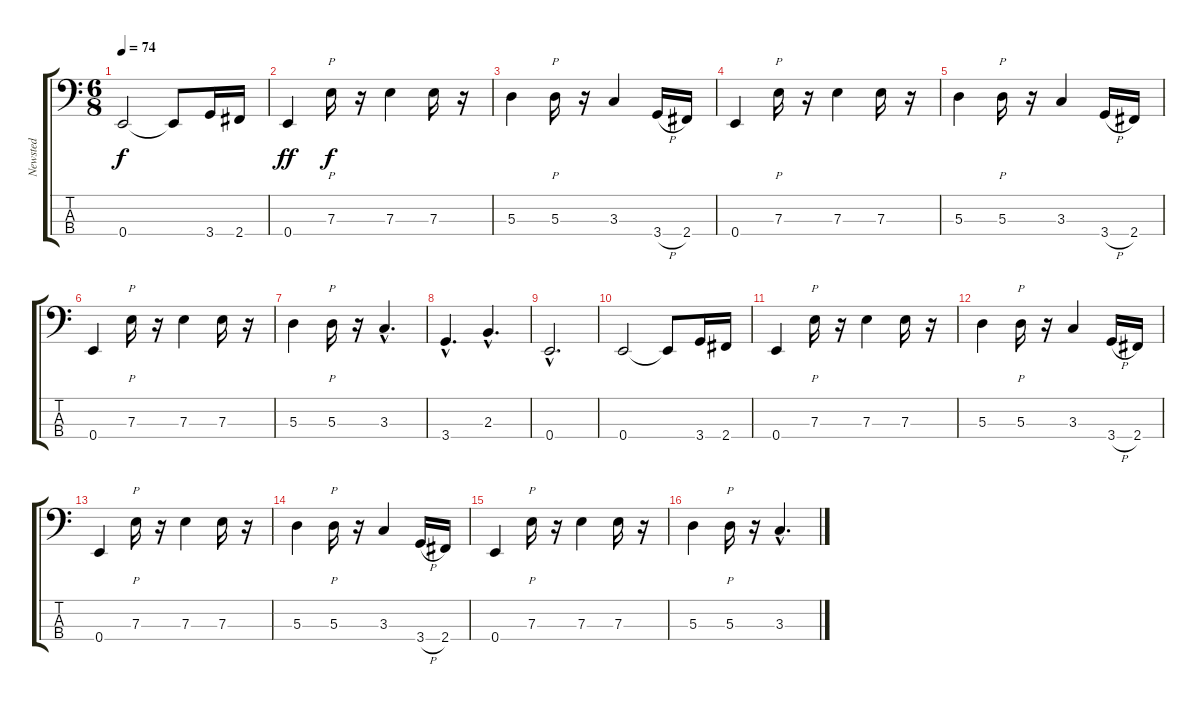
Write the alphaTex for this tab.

\track ("Newsted" "Newsted") {instrument electricbassfinger}
\staff {score tabs}
\tuning (G2 D2 A1 E1) {hide}
\ts (6 8)
\tempo 74
\clef f4
\ks c
0.4.2{dy f} 0.4{t}.8 3.4.16 2.4.16 |
0.4.4{dy ff} 7.3.16{p dy f} r.16 7.3.4 7.3.16 r.16 |
5.3.4 5.3.16{p} r.16 3.3.4 3.4{h}.16 2.4.16 |
0.4.4 7.3.16{p} r.16 7.3.4 7.3.16 r.16 |
5.3.4 5.3.16{p} r.16 3.3.4 3.4{h}.16 2.4.16 |
0.4.4 7.3.16{p} r.16 7.3.4 7.3.16 r.16 |
5.3.4 5.3.16{p} r.16 3.3{hac}.4{d} |
3.4{hac}.4{d} 2.3{hac}.4{d} |
0.4{hac}.2{d} |
0.4.2 0.4{t}.8 3.4.16 2.4.16 |
0.4.4 7.3.16{p} r.16 7.3.4 7.3.16 r.16 |
5.3.4 5.3.16{p} r.16 3.3.4 3.4{h}.16 2.4.16 |
0.4.4 7.3.16{p} r.16 7.3.4 7.3.16 r.16 |
5.3.4 5.3.16{p} r.16 3.3.4 3.4{h}.16 2.4.16 |
0.4.4 7.3.16{p} r.16 7.3.4 7.3.16 r.16 |
5.3.4 5.3.16{p} r.16 3.3{hac}.4{d}
